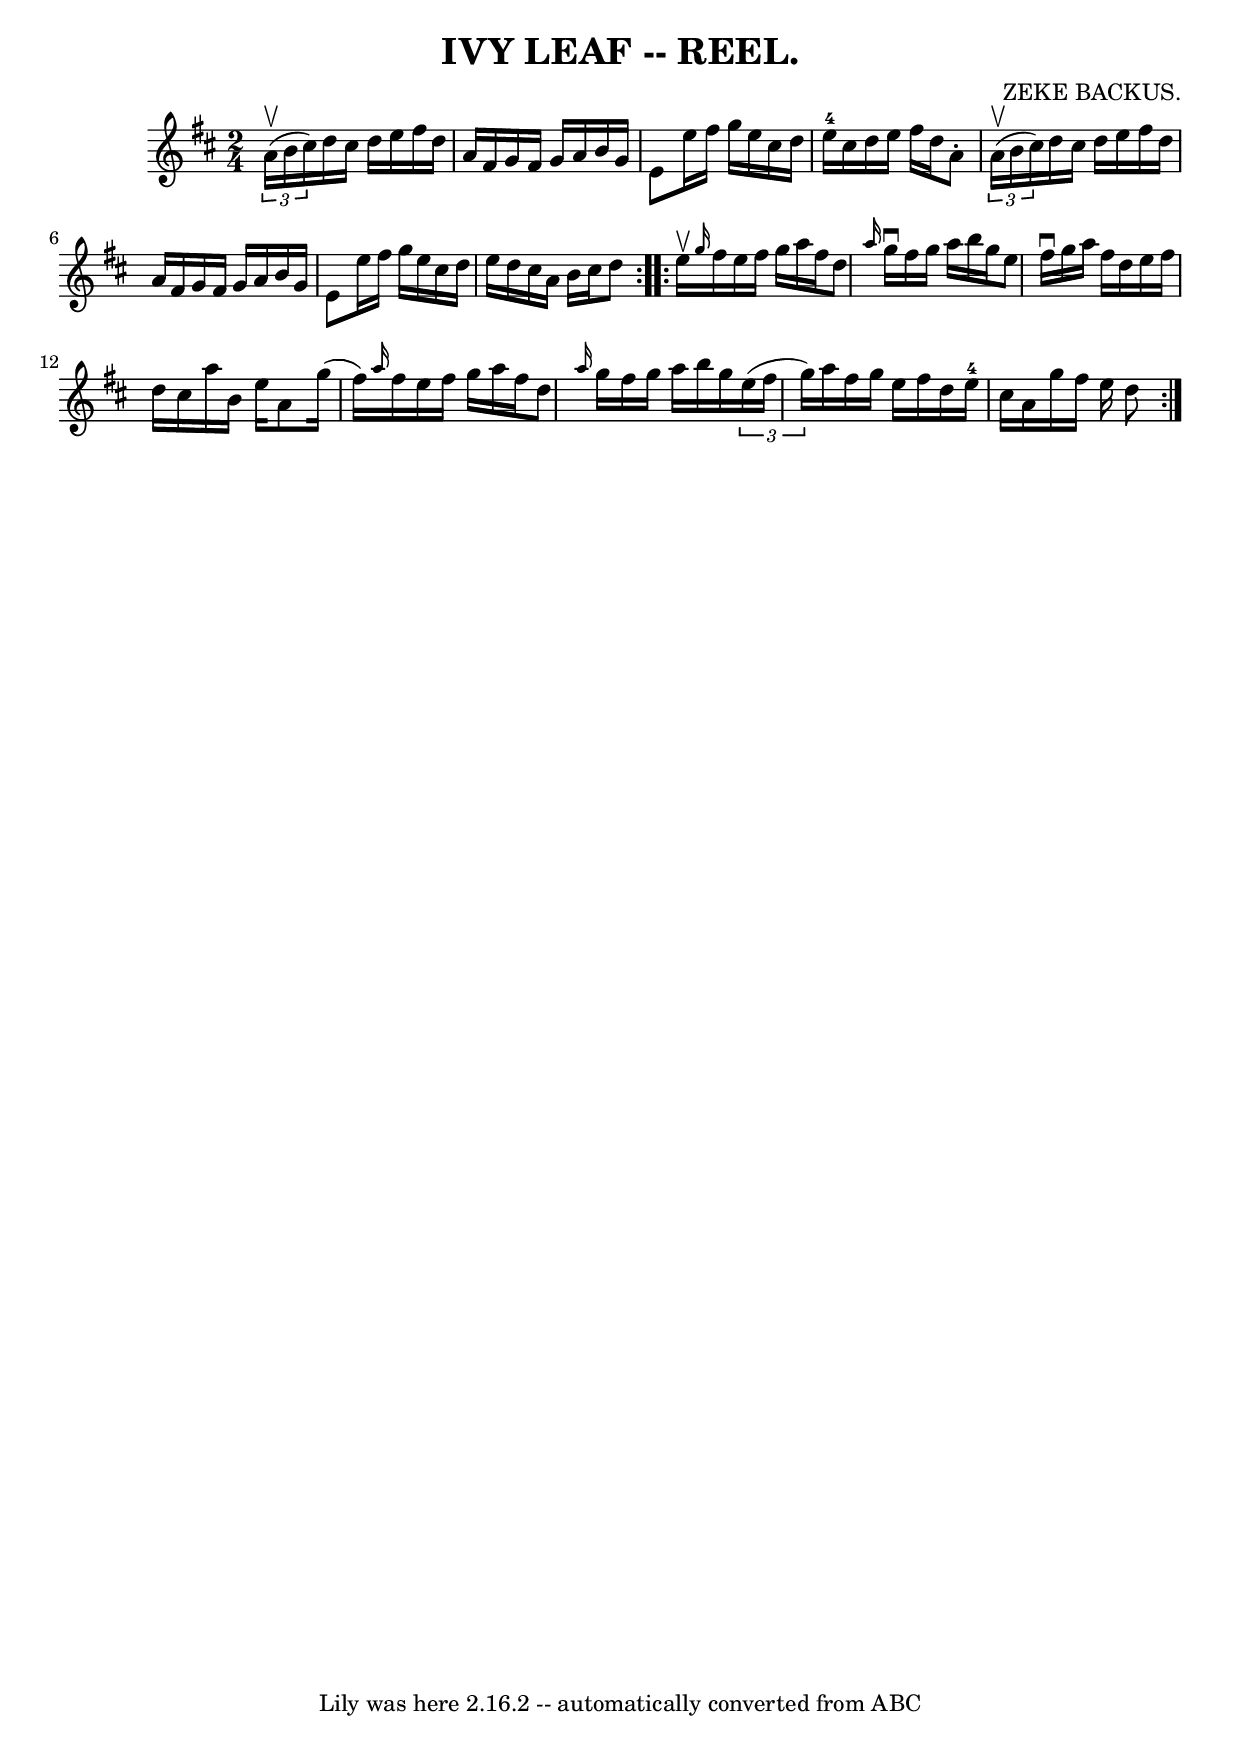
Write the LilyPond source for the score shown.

\version "2.7.40"
\include "Mammoth.ily"
\header {
	book = "Coles"
	composer = "ZEKE BACKUS."
	crossRefNumber = "5"
	footnotes = ""
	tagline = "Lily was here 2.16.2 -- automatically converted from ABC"
	title = "IVY LEAF -- REEL."
}
voicedefault =  {
\set Score.defaultBarType = "empty"

\repeat volta 2 {
\time 2/4 \key d \major   \times 2/3 { a'16 (^\upbow b'16 cis''16) } 
|
 d''16 cis''16 d''16 e''16 fis''16 d''16 a'16    
fis'16  |
 g'16 fis'16 g'16 a'16 b'16 g'16 e'8  
|
 e''16 fis''16 g''16 e''16 cis''16 d''16 e''16-4 
 cis''16  |
 d''16 e''16 fis''16 d''16 a'8 -.   
\times 2/3 { a'16 (^\upbow b'16 cis''16) } |
 d''16    
cis''16 d''16 e''16 fis''16 d''16 a'16 fis'16  |
   
g'16 fis'16 g'16 a'16 b'16 g'16 e'8  |
 e''16    
fis''16 g''16 e''16 cis''16 d''16 e''16 d''16  |
   
cis''16 a'16 b'16 cis''16 d''8  }     \repeat volta 2 { e''16 
^\upbow |
 \grace { g''16  } fis''16 e''16 fis''16 g''16    
a''16 fis''16 d''8  |
 \grace { a''16  } g''16^\downbow   
fis''16 g''16 a''16 b''16 g''16 e''8  |
 fis''16 
^\downbow g''16 a''16 fis''16 d''16 e''16 fis''16 d''16  
|
 cis''16 a''16 b'16 e''16 a'8 g''16 (fis''16) 
|
     \grace { a''16  } fis''16 e''16 fis''16 g''16    
a''16 fis''16 d''8  |
 \grace { a''16  } g''16 fis''16    
g''16 a''16 b''16 g''16    \times 2/3 { e''16 (fis''16 g''16  
-) } |
 a''16 fis''16 g''16 e''16 fis''16 d''16 e''16 
-4 cis''16  |
 a'16 g''16 fis''16 e''16 d''8  }   
}

\score{
    <<

	\context Staff="default"
	{
	    \voicedefault 
	}

    >>
	\layout {
	}
	\midi {}
}
